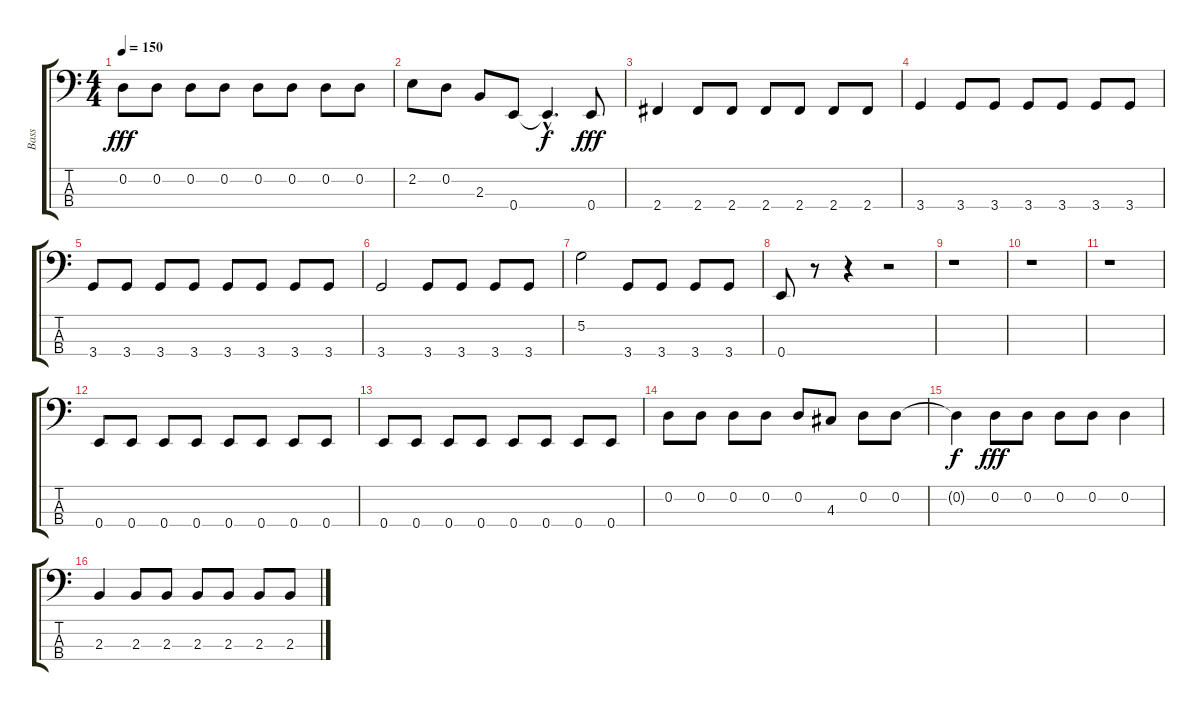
\track ("Bass" "Bass") {instrument electricbasspick}
\staff {score tabs}
\tuning (G2 D2 A1 E1) {hide}
\ts (4 4)
\tempo 150
\clef f4
\ks c
0.2.8{dy fff} 0.2.8 0.2.8 0.2.8 0.2.8 0.2.8 0.2.8 0.2.8 |
2.2.8 0.2.8 2.3.8 0.4.8 0.4{hac t}.4{d dy f} 0.4.8{dy fff} |
2.4.4 2.4.8 2.4.8 2.4.8 2.4.8 2.4.8 2.4.8 |
3.4.4 3.4.8 3.4.8 3.4.8 3.4.8 3.4.8 3.4.8 |
3.4.8 3.4.8 3.4.8 3.4.8 3.4.8 3.4.8 3.4.8 3.4.8 |
3.4.2 3.4.8 3.4.8 3.4.8 3.4.8 |
5.2.2 3.4.8 3.4.8 3.4.8 3.4.8 |
0.4.8 r.8 r.4 r.2 |
r.1 |
r.1 |
r.1 |
0.4.8 0.4.8 0.4.8 0.4.8 0.4.8 0.4.8 0.4.8 0.4.8 |
0.4.8 0.4.8 0.4.8 0.4.8 0.4.8 0.4.8 0.4.8 0.4.8 |
0.2.8 0.2.8 0.2.8 0.2.8 0.2.8 4.3.8 0.2.8 0.2.8 |
0.2{t}.4{dy f} 0.2.8{dy fff} 0.2.8 0.2.8 0.2.8 0.2.4 |
2.3.4 2.3.8 2.3.8 2.3.8 2.3.8 2.3.8 2.3.8
